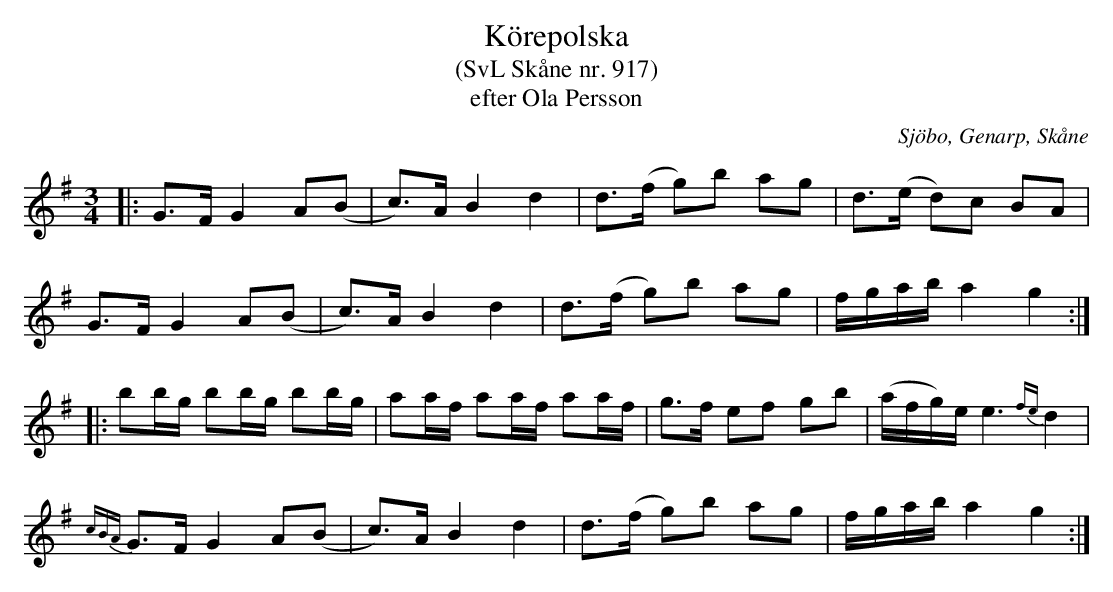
X:1
T:Körepolska
T:(SvL Skåne nr. 917)
T:efter Ola Persson
O:Sjöbo, Genarp, Skåne
M:3/4
L:1/8
K:G
|: G>F G2 A(B | c)>A B2 d2 | d>(f g)b ag | d>(e d)c BA |
G>F G2 A(B | c)>A B2 d2 | d>(f g)b ag | f/g/a/b/ a2 g2 :|
|: bb/g/ bb/g/ bb/g/ | aa/f/ aa/f/ aa/f/ | g>f ef gb | (a/f/g/)e/ e3 {fe}d2 |
{cBA}G>F G2 A(B | c)>A B2 d2 | d>(f g)b ag | f/g/a/b/ a2 g2 :|
